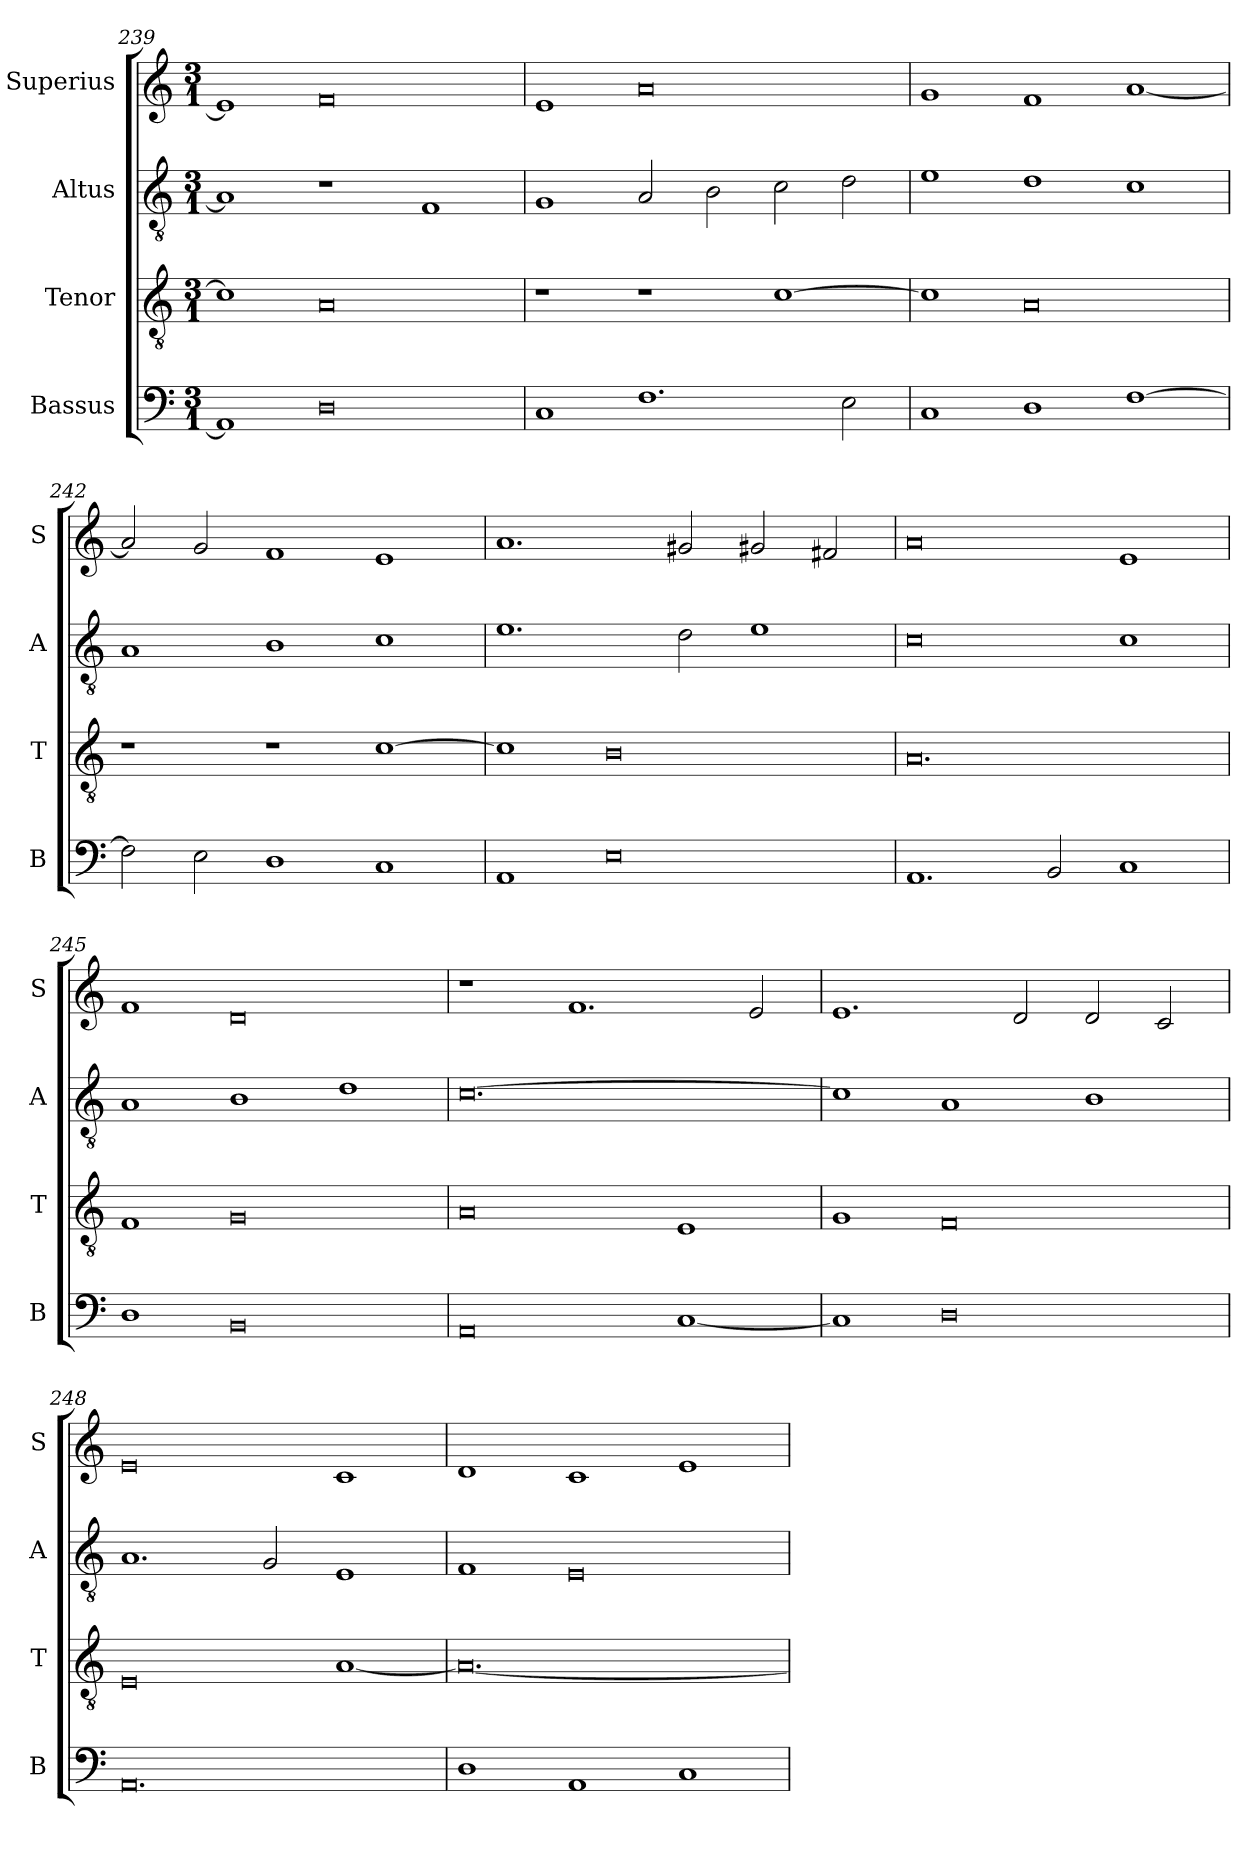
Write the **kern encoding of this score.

**kern	**kern	**kern	**kern
*part4	*part3	*part2	*part1
*staff4	*staff3	*staff2	*staff1
*I"Bassus	*I"Tenor	*I"Altus	*I"Superius
*I'B	*I'T	*I'A	*I'S
*clefF4	*clefGv2	*clefGv2	*clefG2
*k[]	*k[]	*k[]	*k[]
*M3/1	*M3/1	*M3/1	*M3/1
=239	=239	=239	=239
1AA]	1c]	1A]	1e]
0D	0A	1r	0f
.	.	1F	.
=240	=240	=240	=240
1C	1r	1G	1e
1.F	1r	2A/	0a
.	.	2B\	.
.	[1c	2c\	.
2E\	.	2d\	.
=241	=241	=241	=241
1C	1c]	1e	1g
1D	0A	1d	1f
[1F	.	1c	[1a
=242	=242	=242	=242
2F\]	1r	1A	2a/]
2E\	.	.	2g/
1D	1r	1B	1f
1C	[1c	1c	1e
=243	=243	=243	=243
1AA	1c]	1.e	1.a
0E	0B	.	.
.	.	2d\	2g#X/
.	.	1e	2g#X/
.	.	.	2f#X/
=244	=244	=244	=244
1.AA	0.A	0c	0a
2BB/	.	.	.
1C	.	1c	1e
=245	=245	=245	=245
1D	1F	1A	1f
0BB	0G	1B	0d
.	.	1d	.
=246	=246	=246	=246
0AA	0A	[0.c	1r
.	.	.	1.f
[1C	1E	.	.
.	.	.	2e/
=247	=247	=247	=247
1C]	1G	1c]	1.e
0D	0F	1A	.
.	.	.	2d/
.	.	1B	2d/
.	.	.	2c/
=248	=248	=248	=248
0.AA	0E	1.A	0e
.	.	2G/	.
.	[1A	1E	1c
=249	=249	=249	=249
1D	0.A_	1F	1d
1AA	.	0E	1c
1C	.	.	1e
=	=	=	=
*-	*-	*-	*-
